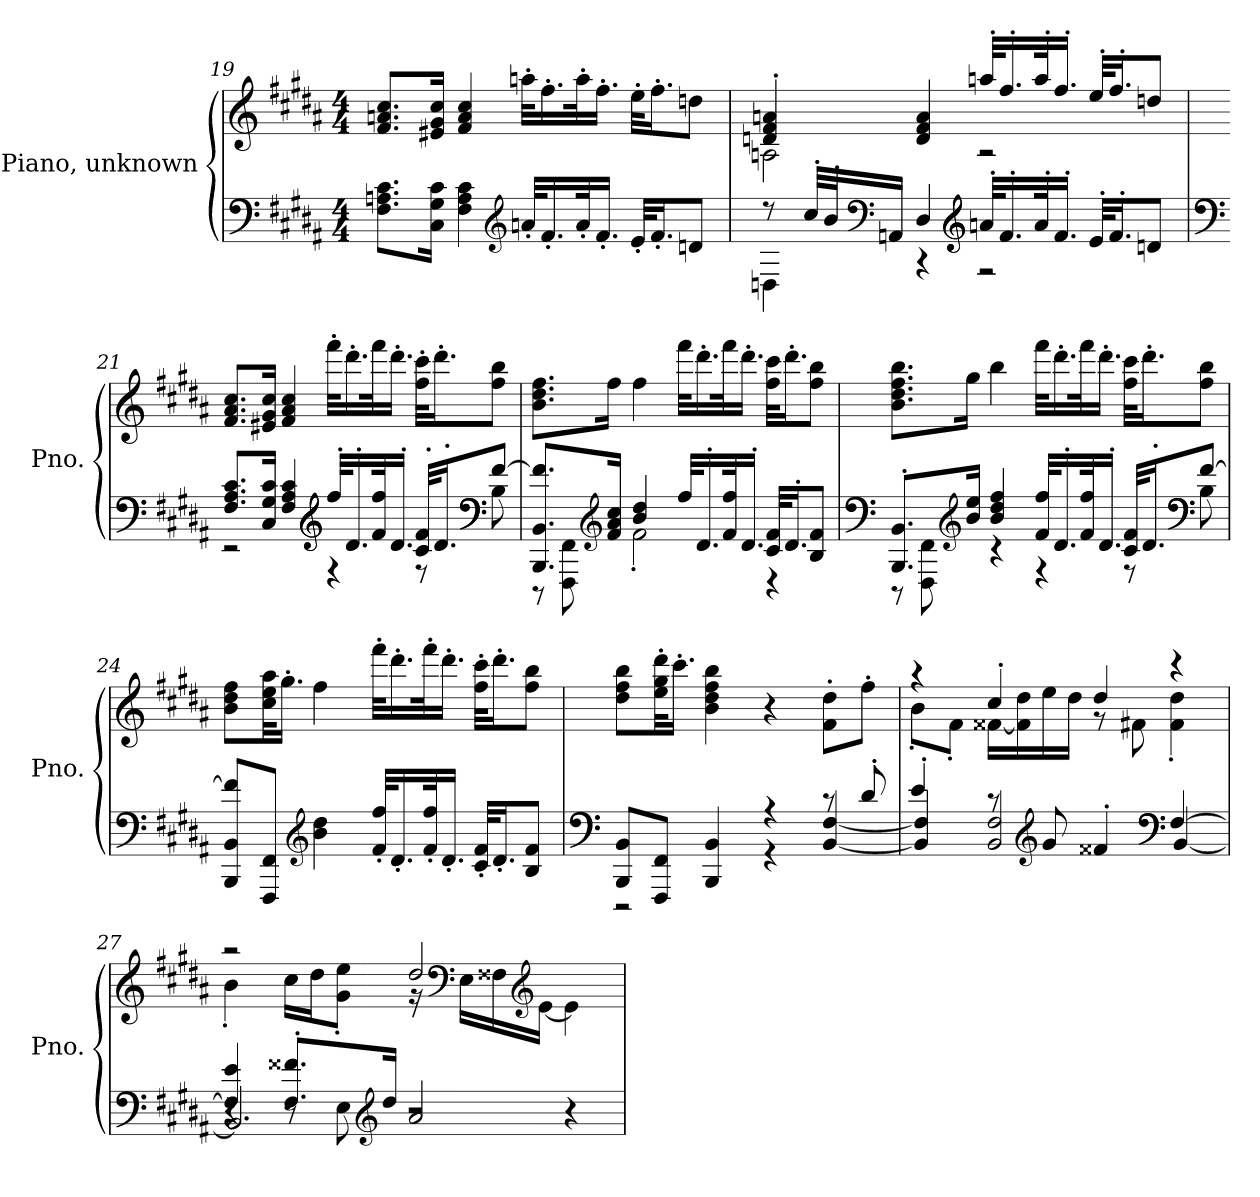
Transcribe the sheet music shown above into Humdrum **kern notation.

**kern	**kern
*part1	*part1
*staff2	*staff1
*I"Piano, unknown	*
*I'Pno.	*
*clefF4	*clefG2
*k[f#c#g#d#a#]	*k[f#c#g#d#a#]
*M4/4	*M4/4
=19	=19
8.F#\ 8.An\ 8.c#\L	8.f#/ 8.an/ 8.cc#/L
16C#\ 16G#\ 16c#\Jk	16e#X/ 16g#/ 16cc#/Jk
4F#\ 4A\ 4c#\	4f#/ 4a/ 4cc#/
*clefG2	*
32an'/KLL	32aan'\KLL
16.f#'/	16.ff#'\
32a'/K	32aa'\K
16.f#'/JJ	16.ff#'\JJ
32e'/KLL	32ee'\KLL
16.f#'/J	16.ff#'\J
8dn/J	8ddn\J
!!LO:LB:g=z
=20	=20
*^	*^
8r	4Dn\	4dn/' 4f#/' 4an/'	2An\
32cc#'/LLL	.	.	.
32b'/J	.	.	.
*clefF4	*	*	*
16AAn/JJ	.	.	.
4D/	4r	4d/ 4f#/ 4a/	.
*clefG2	*	*	*
32an'/KLL	2r	32aan'/KLL	2r
16.f#'/	.	16.ff#'/	.
32a'/K	.	32aa'/K	.
16.f#'/JJ	.	16.ff#'/JJ	.
32e'/KLL	.	32ee'/KLL	.
16.f#'/J	.	16.ff#'/J	.
8dn/J	.	8ddn/J	.
*	*	*v	*v
=21	=21	=21
*clefF4	*	*
8.F#/ 8.A#/ 8.c#/L	2r	8.f#/ 8.a#/ 8.cc#/L
16C#/ 16G#/ 16c#/Jk	.	16e#X/ 16g#/ 16cc#/Jk
4F#/ 4A#/ 4c#/	.	4f#/ 4a#/ 4cc#/
*clefG2	*	*
32ff#'/KLL	4r	32fff#'\KLL
16.d#'/	.	16.ddd#'\
32f#/ 32ff#/K	.	32fff#\K
16.d#'/JJ	.	16.ddd#'\JJ
32c#/' 32f#/'KLL	8r	32ff#\' 32ccc#\'KLL
16.d#'/J	.	16.ddd#'\J
*clefF4	*	*
[8f#/J	8B\	8ff#\ 8bb\J
!!LO:PB:g=z
=22	=22	=22
8.BBB/ 8.BB/ 8.f#/]L	8r	8.b\ 8.dd#\ 8.ff#\L
.	8FFF#\ 8FF#\	.
*clefG2	*	*
16f#/ 16a#/ 16cc#/Jk	.	16ff#\Jk
4b/ 4dd#/	2f#'\	4ff#\
32ff#/KLL	.	32fff#\KLL
16.d#'/	.	16.ddd#'\
32f#/ 32ff#/K	.	32fff#\K
16.d#'/JJ	.	16.ddd#'\JJ
32c#/ 32f#/KLL	4r	32ff#\ 32ccc#\KLL
16.d#'/J	.	16.ddd#'\J
8B/ 8f#/J	.	8ff#\ 8bb\J
=23	=23	=23
*clefF4	*	*
8.BBB/' 8.BB/'L	8r	8.b\ 8.dd#\ 8.ff#\ 8.bb\L
.	8FFF#\ 8FF#\	.
*clefG2	*	*
16b/ 16ee/Jk	.	16gg#\Jk
4b/ 4dd#/ 4ff#/	4r	4bb\
32f#/ 32ff#/KLL	4r	32fff#\KLL
16.d#'/	.	16.ddd#'\
32f#/ 32ff#/K	.	32fff#\K
16.d#'/JJ	.	16.ddd#'\JJ
32c#/ 32f#/KLL	8r	32ff#\ 32ccc#\KLL
16.d#'/J	.	16.ddd#'\J
*clefF4	*	*
[8f#/J	8B\	8ff#\ 8bb\J
*v	*v	*
!!LO:LB:g=z
=24	=24
8BBB/ 8BB/ 8f#/]L	8b\ 8dd#\ 8ff#\L
8FFF#/ 8FF#/J	32cc#\ 32ee\ 32aa#\KL
.	16.gg#'\JJ
*clefG2	*
4b\ 4dd#\	4ff#\
32f#/' 32ff#/'KLL	32fff#'\KLL
16.d#'/	16.ddd#'\
32f#/' 32ff#/'K	32fff#'\K
16.d#'/JJ	16.ddd#'\JJ
32c#/' 32f#/'KLL	32ff#\' 32ccc#\'KLL
16.d#'/J	16.ddd#'\J
8B/ 8f#/J	8ff#\ 8bb\J
=25	=25
*clefF4	*
*^	*
8BBB/ 8BB/L	2r	8dd#\ 8ff#\ 8bb\L
8FFF#/ 8FF#/J	.	32ee\' 32gg#\' 32ddd#\'KL
.	.	16.ccc#'\JJ
4BBB/ 4BB/	.	4b\ 4dd#\ 4ff#\ 4bb\
4r	4r	4r
8r	[4BB/ [4F#/	8f#\' 8dd#\'L
8d#'/	.	8ff#'\J
=26	=26	=26
*	*	*^
4e'/	4BB/] 4F#/]	4r	8b'\L
.	.	.	8f#'\J
8r	2BB/ 2F#/	4cc#'/	[16f##X\LL
.	.	.	16f##\] 16dd#\
*clefG2	*	*	*
8g#/	.	.	16ee\
.	.	.	16dd#\JJ
4f##X'/	.	4dd#/	8r
.	.	.	8f#X\
*clefF4	*	*	*
[4F#/	[4BB/	4r	4f#\' 4dd#\'
!!LO:LB:g=z	!!
=27	=27	=27	=27
*	*^	*	*
4F#/] 4e/	4r	2.BB/]	2r	4b'\
8.F#/' 8.f##X/'L	8r	.	.	16cc#\LL
.	.	.	.	16dd#\J
.	8E\	.	.	8g#\' 8ee\'J
*clefG2	*	*	*	*
16dd#/Jk	.	.	.	.
2a#/	2r	.	2dd#/	16r
*	*	*	*clefF4	*
.	.	.	.	16E\LL
.	.	.	.	16F##X\
*	*	*	*clefG2	*
.	.	.	.	[16e\JJ
.	.	4r	.	4e\]
*v	*v	*v	*	*
*	*v	*v
=	=
*-	*-
